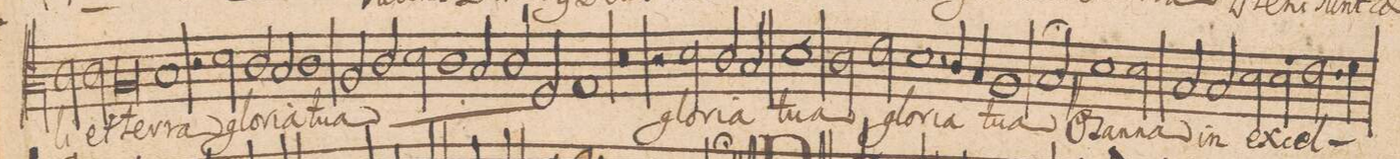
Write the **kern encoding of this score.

**kern	**text
*I"ALTVS.	*
*clefC3	*
*k[]	*
*met(C|)	*
*M2/1	*
2c\	-li
2c\	et
=31-	=31-
0A	ter-
=32-	=32-
1B	-ra
2r	.
2d\	glo-
=33-	=33-
2c/	-ri-
2B/	-a
1c	tu-
=34-	=34-
2A/	-a
*	*ij
2c/	glo-
2d\	.
1c\	-ri-
=35-	=35-
2B/	-a
2c/	tu-
2F/	.
=36-	=36-
1G	-a
*	*Xij
0r	.
=37-	=37-
2r	.
2d\	glo-
=38-	=38-
2c/	-ri-
2B/	-a
1d	tu-
=39-	=39-
2c\	-a
2e\	glo-
1.d	-ri-
=40-	=40-
4c/	-a
4B/	.
1A	tu-
=41-	=41-
2B;,</	-a
*>B	*
1d	O-
2d\	-san-
=42-	=42-
2B/	-na
2B/	in
2d\	.
2d\	ex-
=43-	=43-
2.e\	-cel-
4f\	.
*-	*-
